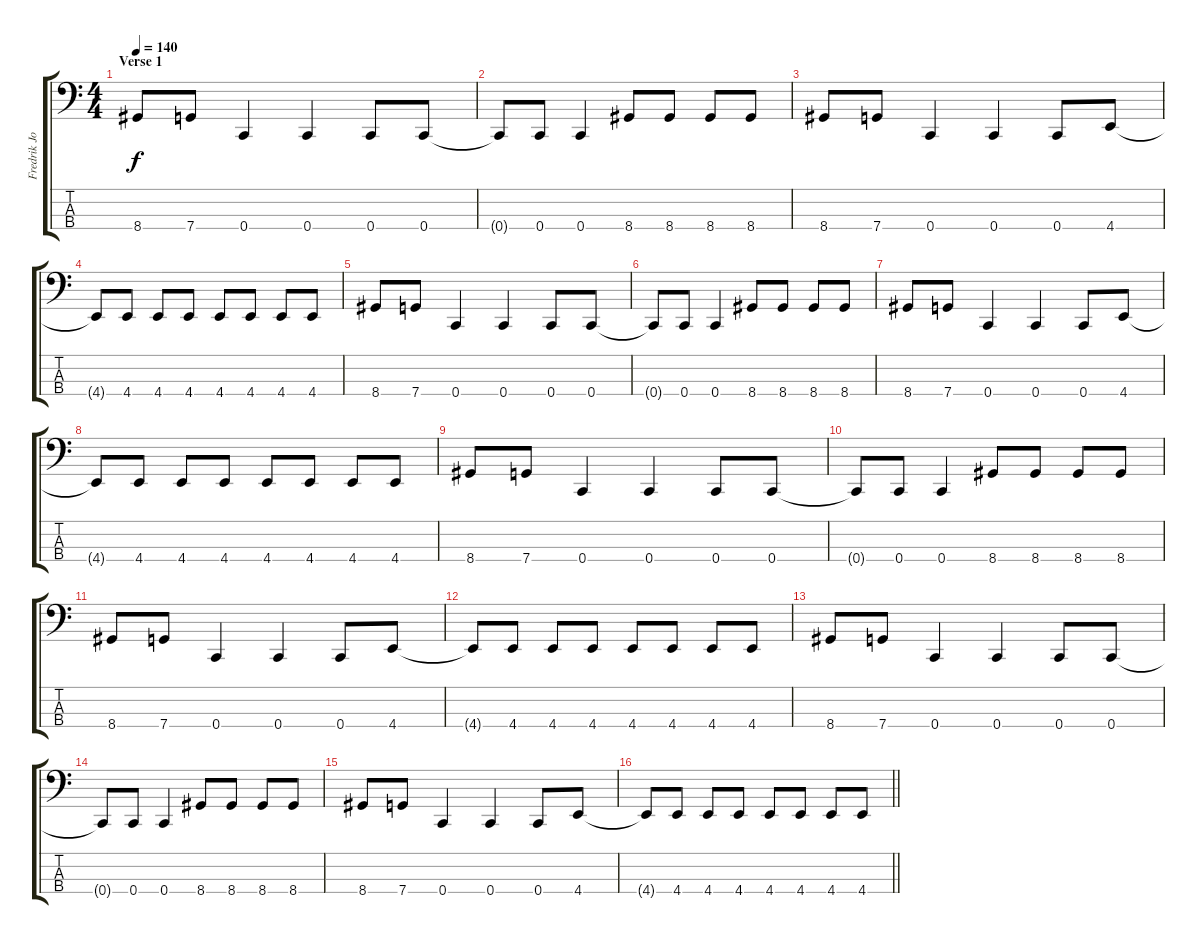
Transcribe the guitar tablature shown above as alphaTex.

\track ("Fredrik Johansson " "Fredrik Jo") {instrument electricbassfinger}
\staff {score tabs}
\tuning (F2 C2 G1 C1) {hide}
\ts (4 4)
\section ("" "Verse 1")
\tempo 140
\clef f4
\ks c
8.4.8{dy f} 7.4.8 0.4.4 0.4.4 0.4.8 0.4.8 |
0.4{t}.8 0.4.8 0.4.4 8.4.8 8.4.8 8.4.8 8.4.8 |
8.4.8 7.4.8 0.4.4 0.4.4 0.4.8 4.4.8 |
4.4{t}.8 4.4.8 4.4.8 4.4.8 4.4.8 4.4.8 4.4.8 4.4.8 |
8.4.8 7.4.8 0.4.4 0.4.4 0.4.8 0.4.8 |
0.4{t}.8 0.4.8 0.4.4 8.4.8 8.4.8 8.4.8 8.4.8 |
8.4.8 7.4.8 0.4.4 0.4.4 0.4.8 4.4.8 |
4.4{t}.8 4.4.8 4.4.8 4.4.8 4.4.8 4.4.8 4.4.8 4.4.8 |
8.4.8 7.4.8 0.4.4 0.4.4 0.4.8 0.4.8 |
0.4{t}.8 0.4.8 0.4.4 8.4.8 8.4.8 8.4.8 8.4.8 |
8.4.8 7.4.8 0.4.4 0.4.4 0.4.8 4.4.8 |
4.4{t}.8 4.4.8 4.4.8 4.4.8 4.4.8 4.4.8 4.4.8 4.4.8 |
8.4.8 7.4.8 0.4.4 0.4.4 0.4.8 0.4.8 |
0.4{t}.8 0.4.8 0.4.4 8.4.8 8.4.8 8.4.8 8.4.8 |
8.4.8 7.4.8 0.4.4 0.4.4 0.4.8 4.4.8 |
\barLineRight lightlight
4.4{t}.8 4.4.8 4.4.8 4.4.8 4.4.8 4.4.8 4.4.8 4.4.8
